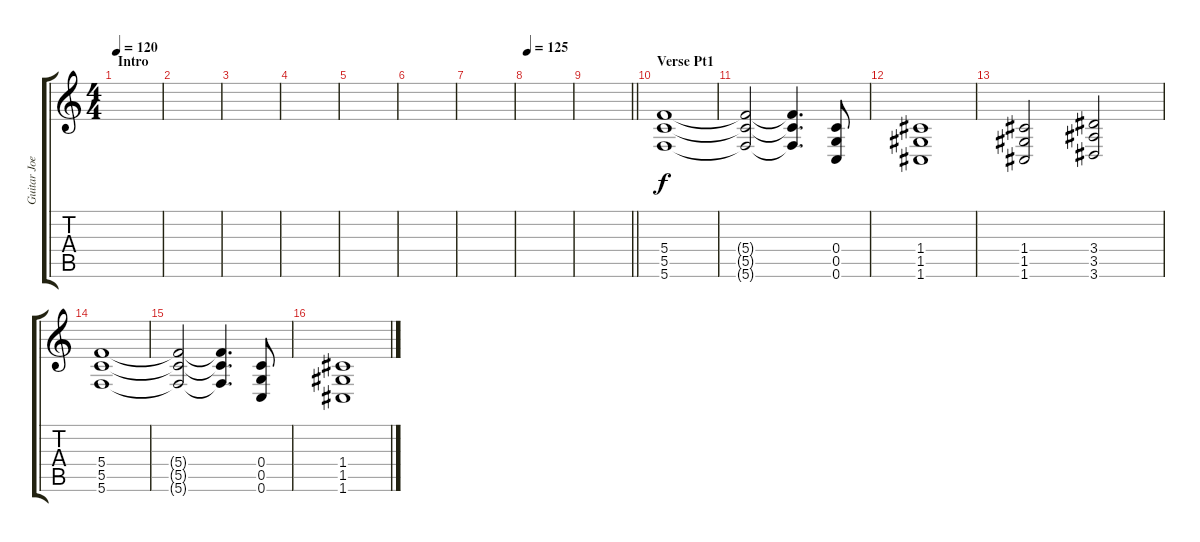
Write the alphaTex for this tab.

\track ("Guitar Joel" "Guitar Joe") {instrument distortionguitar}
\staff {score tabs}
\tuning (D4 A3 F3 C3 G2 C2) {hide}
\ts (4 4)
\section ("" "Intro")
\tempo 120
\tempo 140
\tempo 120
\clef g2
\ks c
|
|
|
|
|
|
|
\tempo 125
|
\barLineRight lightlight
|
\section ("" "Verse Pt1")
(5.4 5.5 5.6).1 |
(5.4{t} 5.5{t} 5.6{t}).2 (5.4{t} 5.5{t} 5.6{t}).4{d} (0.4 0.5 0.6).8 |
(1.4 1.5 1.6).1 |
(1.4 1.5 1.6).2 (3.4 3.5 3.6).2 |
(5.4 5.5 5.6).1 |
(5.4{t} 5.5{t} 5.6{t}).2 (5.4{t} 5.5{t} 5.6{t}).4{d} (0.4 0.5 0.6).8 |
(1.4 1.5 1.6).1
